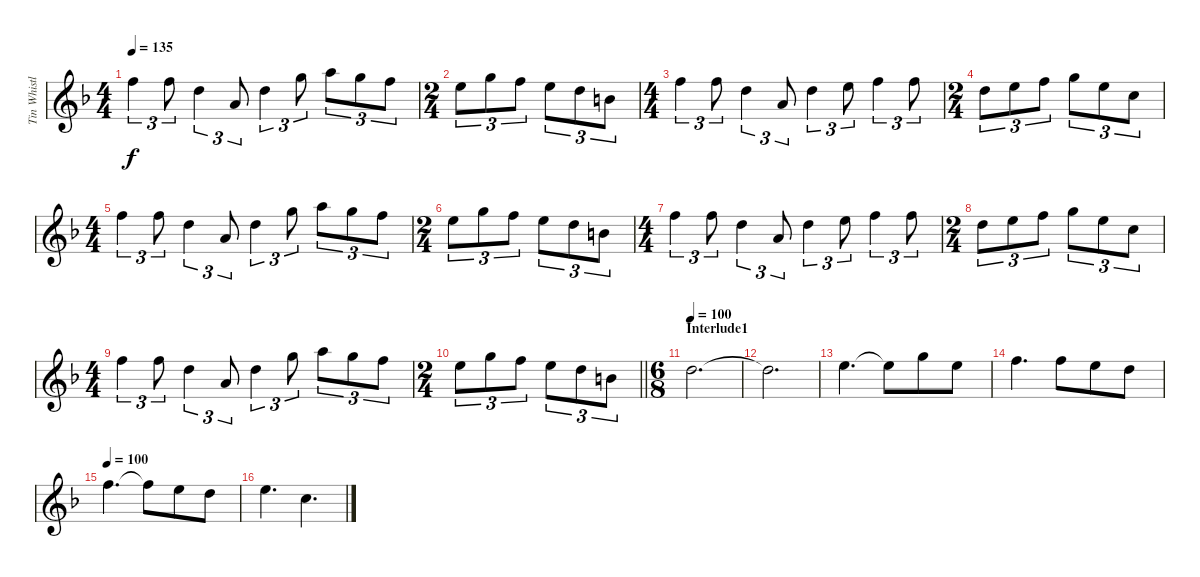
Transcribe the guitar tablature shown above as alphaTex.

\track ("Tin Whistle" "Tin Whistl") {instrument piccolo}
\staff {score}
\tuning (E4 B3 G3 D3 A2 D2) {hide}
\ts (4 4)
\tempo 135
\clef g2
\ks dminor
13.1.4{tu (3 2) dy f} 13.1.8{tu (3 2)} 10.1.4{tu (3 2)} 10.2.8{tu (3 2)} 10.1.4{tu (3 2)} 15.1.8{tu (3 2)} 17.1.8{tu (3 2)} 15.1.8{tu (3 2)} 13.1.8{tu (3 2)} |
\ts (2 4)
12.1.8{tu (3 2)} 15.1.8{tu (3 2)} 13.1.8{tu (3 2)} 12.1.8{tu (3 2)} 10.1.8{tu (3 2)} 12.2.8{tu (3 2)} |
\ts (4 4)
13.1.4{tu (3 2)} 13.1.8{tu (3 2)} 10.1.4{tu (3 2)} 10.2.8{tu (3 2)} 10.1.4{tu (3 2)} 12.1.8{tu (3 2)} 13.1.4{tu (3 2)} 13.1.8{tu (3 2)} |
\ts (2 4)
10.1.8{tu (3 2)} 12.1.8{tu (3 2)} 13.1.8{tu (3 2)} 15.1.8{tu (3 2)} 12.1.8{tu (3 2)} 13.2.8{tu (3 2)} |
\ts (4 4)
13.1.4{tu (3 2)} 13.1.8{tu (3 2)} 10.1.4{tu (3 2)} 10.2.8{tu (3 2)} 10.1.4{tu (3 2)} 15.1.8{tu (3 2)} 17.1.8{tu (3 2)} 15.1.8{tu (3 2)} 13.1.8{tu (3 2)} |
\ts (2 4)
12.1.8{tu (3 2)} 15.1.8{tu (3 2)} 13.1.8{tu (3 2)} 12.1.8{tu (3 2)} 10.1.8{tu (3 2)} 12.2.8{tu (3 2)} |
\ts (4 4)
13.1.4{tu (3 2)} 13.1.8{tu (3 2)} 10.1.4{tu (3 2)} 10.2.8{tu (3 2)} 10.1.4{tu (3 2)} 12.1.8{tu (3 2)} 13.1.4{tu (3 2)} 13.1.8{tu (3 2)} |
\ts (2 4)
10.1.8{tu (3 2)} 12.1.8{tu (3 2)} 13.1.8{tu (3 2)} 15.1.8{tu (3 2)} 12.1.8{tu (3 2)} 13.2.8{tu (3 2)} |
\ts (4 4)
13.1.4{tu (3 2)} 13.1.8{tu (3 2)} 10.1.4{tu (3 2)} 10.2.8{tu (3 2)} 10.1.4{tu (3 2)} 15.1.8{tu (3 2)} 17.1.8{tu (3 2)} 15.1.8{tu (3 2)} 13.1.8{tu (3 2)} |
\ts (2 4)
\barLineRight lightlight
12.1.8{tu (3 2)} 15.1.8{tu (3 2)} 13.1.8{tu (3 2)} 12.1.8{tu (3 2)} 10.1.8{tu (3 2)} 12.2.8{tu (3 2)} |
\ts (6 8)
\section ("" "Interlude1")
\tempo 90
\tempo 100
10.1.2{d} |
10.1{t}.2{d} |
12.1.4{d} 12.1{t}.8 15.1.8 12.1.8 |
13.1.4{d} 13.1.8 12.1.8 10.1.8 |
\tempo 90
\tempo 100
13.1.4{d} 13.1{t}.8 12.1.8 10.1.8 |
12.1.4{d} 13.2.4{d}
